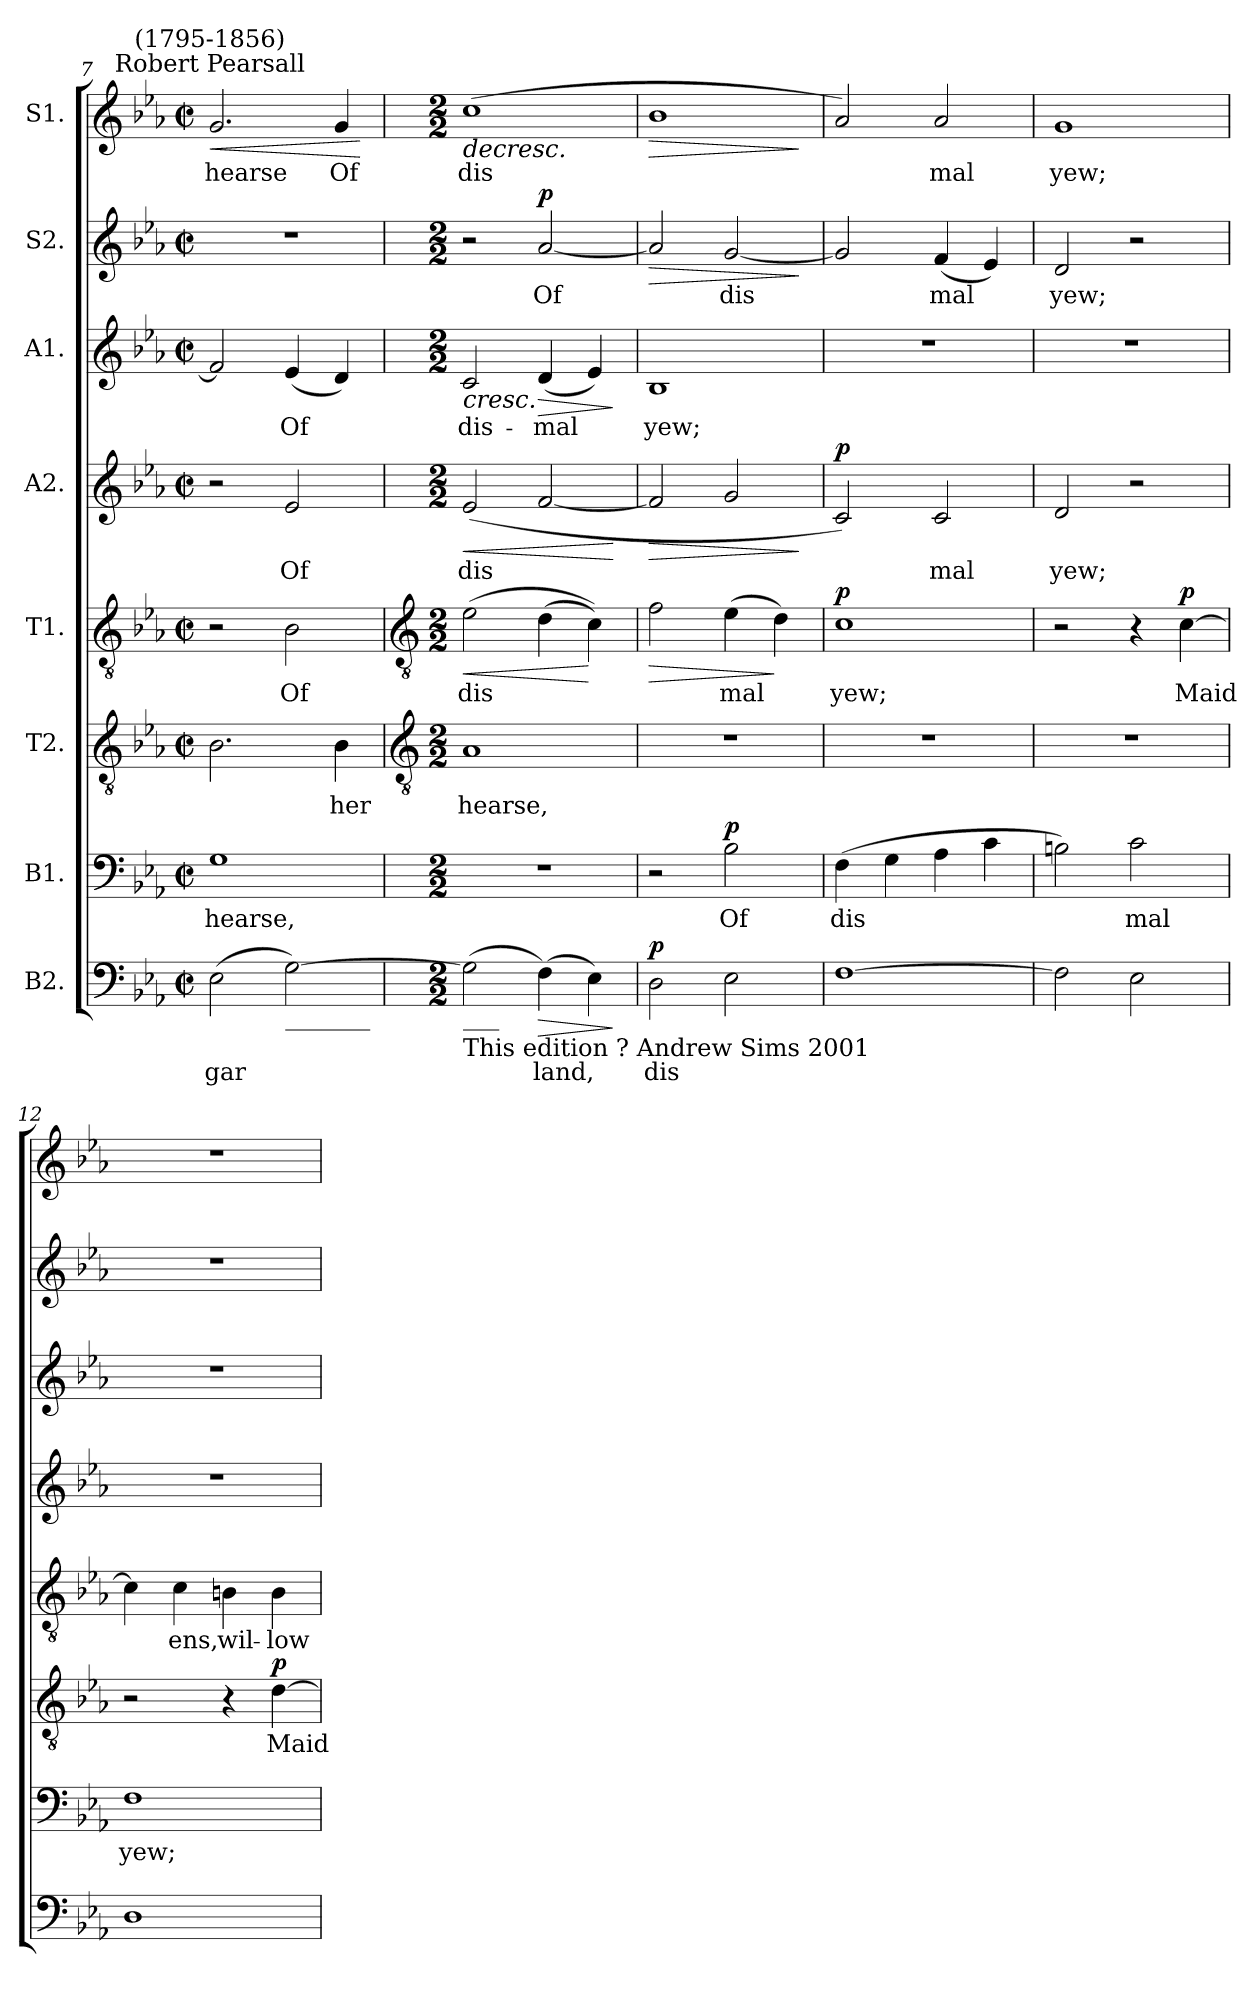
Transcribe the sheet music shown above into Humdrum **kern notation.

**kern	**text	**dynam	**kern	**text	**dynam	**kern	**text	**dynam	**kern	**text	**dynam	**kern	**text	**dynam	**kern	**text	**dynam	**kern	**text	**dynam	**kern	**text	**dynam
*part8	*part8	*part8	*part7	*part7	*part7	*part6	*part6	*part6	*part5	*part5	*part5	*part4	*part4	*part4	*part3	*part3	*part3	*part2	*part2	*part2	*part1	*part1	*part1
*staff8	*staff8	*staff8	*staff7	*staff7	*staff7	*staff6	*staff6	*staff6	*staff5	*staff5	*staff5	*staff4	*staff4	*staff4	*staff3	*staff3	*staff3	*staff2	*staff2	*staff2	*staff1	*staff1	*staff1
*I"B2.	*	*	*I"B1.	*	*	*I"T2.	*	*	*I"T1.	*	*	*I"A2.	*	*	*I"A1.	*	*	*I"S2.	*	*	*I"S1.	*	*
*clefF4	*	*	*clefF4	*	*	*clefGv2	*	*	*clefGv2	*	*	*clefG2	*	*	*clefG2	*	*	*clefG2	*	*	*clefG2	*	*
*k[b-e-a-]	*	*	*k[b-e-a-]	*	*	*k[b-e-a-]	*	*	*k[b-e-a-]	*	*	*k[b-e-a-]	*	*	*k[b-e-a-]	*	*	*k[b-e-a-]	*	*	*k[b-e-a-]	*	*
*E-:	*	*	*E-:	*	*	*E-:	*	*	*E-:	*	*	*E-:	*	*	*E-:	*	*	*E-:	*	*	*E-:	*	*
*M2/2	*	*	*M2/2	*	*	*M2/2	*	*	*M2/2	*	*	*M2/2	*	*	*M2/2	*	*	*M2/2	*	*	*M2/2	*	*
*met(c|)	*	*	*met(c|)	*	*	*met(c|)	*	*	*met(c|)	*	*	*met(c|)	*	*	*met(c|)	*	*	*met(c|)	*	*	*met(c|)	*	*
=7	=7	=7	=7	=7	=7	=7	=7	=7	=7	=7	=7	=7	=7	=7	=7	=7	=7	=7	=7	=7	=7	=7	=7
!	!	!	!	!	!	!	!	!	!	!	!	!	!	!	!	!	!	!	!	!	!LO:TX:a:cj:t=Robert Pearsall	!	!
!	!	!	!	!	!	!	!	!	!	!	!	!	!	!	!	!	!	!	!	!	!LO:TX:a:cj:t=(1795-1856)	!	!
!	!LO:LY:b	!	!	!LO:LY:b	!	!	!	!	!	!	!	!	!	!	!	!	!	!	!	!	!	!LO:LY:b	!LO:HP:b
(>2E-	gar	.	1G	hearse,	.	2.B-	.	.	2r	.	.	2r	.	.	2f]	.	.	1r	.	.	2.g	hearse	<
!LO:TX:b:t=_______	!	!	!	!	!	!	!	!	!	!	!	!	!	!	!	!	!	!	!	!	!	!	!
!	!	!	!	!	!	!	!	!	!	!LO:LY:b	!	!	!LO:LY:b	!	!	!LO:LY:b	!	!	!	!	!	!	!
[2G)	.	.	.	.	.	.	.	.	2B-	Of	.	2e-	Of	.	(<4e-	Of	.	.	.	.	.	.	.
!	!	!	!	!	!	!	!LO:LY:b	!	!	!	!	!	!	!	!	!	!	!	!	!	!	!LO:LY:b	!
.	.	.	.	.	.	4B-	her	.	.	.	.	.	.	.	4d)	.	.	.	.	.	4g	Of	.
.	.	.	.	.	.	.	.	.	.	.	.	.	.	.	.	.	.	.	.	.	.	.	[
!!LO:LB:g=z
=8	=8	=8	=8	=8	=8	=8	=8	=8	=8	=8	=8	=8	=8	=8	=8	=8	=8	=8	=8	=8	=8	=8	=8
*	*	*	*	*	*	*clefGv2	*	*	*clefGv2	*	*	*	*	*	*	*	*	*	*	*	*	*	*
*M2/2	*	*	*M2/2	*	*	*M2/2	*	*	*M2/2	*	*	*M2/2	*	*	*M2/2	*	*	*M2/2	*	*	*M2/2	*	*
!LO:TX:b:t=___	!	!	!	!	!	!	!	!	!	!	!	!	!	!	!	!	!	!	!	!	!	!	!
!LO:TX:b:t=This edition ? Andrew Sims 2001	!	!	!	!	!	!	!	!	!	!	!	!	!	!	!	!	!	!	!	!	!	!	!
!	!	!	!	!	!	!	!LO:LY:b	!	!	!LO:LY:b	!LO:HP:b	!	!LO:LY:b	!LO:HP:b	!	!LO:LY:b	!LO:HP:b	!	!	!	!	!LO:LY:b	!LO:HP:b
(>2G]	.	.	1r	.	.	1A-	hearse,	.	(>2e-	dis	<	(<2e-	dis	<	2c	dis-	<	2r	.	.	(<1cc	dis	>
!	!LO:LY:b	!LO:HP:b	!	!	!	!	!	!	!	!	!	!	!	!	!	!LO:LY:b	!LO:HP:b	!	!LO:LY:b	!LO:DY:a	!	!	!
(>4F)	land,	>	.	.	.	.	.	.	(>4d	.	.	[2f	.	.	(<4d	-mal	>	[2a-	Of	p	.	.	.
4E-)	.	.	.	.	.	.	.	.	4c))	.	[	.	.	.	4e-)	.	[	.	.	.	.	.	.
.	.	]	.	.	.	.	.	.	.	.	.	.	.	[	.	.	]	.	.	.	.	.	.
=9	=9	=9	=9	=9	=9	=9	=9	=9	=9	=9	=9	=9	=9	=9	=9	=9	=9	=9	=9	=9	=9	=9	=9
!	!LO:LY:b	!LO:DY:a	!	!	!	!	!	!	!	!	!LO:HP:b	!	!	!LO:HP:b	!	!LO:LY:b	!	!	!	!LO:HP:b	!	!	!LO:HP:b
2D	dis	p	2r	.	.	1r	.	.	2f	.	>	2f]	.	>	1B-	yew;	.	2a-]	.	>	1b-	.	>
!	!	!	!	!LO:LY:b	!LO:DY:a	!	!	!	!	!LO:LY:b	!	!	!	!	!	!	!	!	!LO:LY:b	!	!	!	!
2E-	.	.	2B-	Of	p	.	.	.	(>4e-	mal	.	2g	.	.	.	.	.	[2g	dis	.	.	.	.
.	.	.	.	.	.	.	.	.	4d)	.	]	.	.	.	.	.	.	.	.	.	.	.	.
.	.	.	.	.	.	.	.	.	.	.	.	.	.	]	.	.	.	.	.	]	.	.	]
=10	=10	=10	=10	=10	=10	=10	=10	=10	=10	=10	=10	=10	=10	=10	=10	=10	=10	=10	=10	=10	=10	=10	=10
!	!	!	!	!LO:LY:b	!	!	!	!	!	!LO:LY:b	!LO:DY:a	!	!	!LO:DY:a	!	!	!	!	!	!	!	!	!
[1F	.	.	(>4F	dis	.	1r	.	.	1c	yew;	p	2c)	.	p	1r	.	.	2g]	.	.	2a-)	.	.
.	.	.	4G	.	.	.	.	.	.	.	.	.	.	.	.	.	.	.	.	.	.	.	.
!	!	!	!	!	!	!	!	!	!	!	!	!	!LO:LY:b	!	!	!	!	!	!LO:LY:b	!	!	!LO:LY:b	!
.	.	.	4A-	.	.	.	.	.	.	.	.	2c	mal	.	.	.	.	(<4f	mal	.	2a-	mal	]
.	.	.	4c	.	.	.	.	.	.	.	.	.	.	.	.	.	.	4e-)	.	.	.	.	.
=11	=11	=11	=11	=11	=11	=11	=11	=11	=11	=11	=11	=11	=11	=11	=11	=11	=11	=11	=11	=11	=11	=11	=11
!	!	!	!	!	!	!	!	!	!	!	!	!	!LO:LY:b	!	!	!	!	!	!LO:LY:b	!	!	!LO:LY:b	!
2F]	.	.	2Bn)	.	.	1r	.	.	2r	.	.	2d	yew;	.	1r	.	.	2d	yew;	.	1g	yew;	.
!	!	!	!	!LO:LY:b	!	!	!	!	!	!	!	!	!	!	!	!	!	!	!	!	!	!	!
2E-	.	.	2c	mal	.	.	.	.	4r	.	.	2r	.	.	.	.	.	2r	.	.	.	.	.
!	!	!	!	!	!	!	!	!	!	!LO:LY:b	!LO:DY:a	!	!	!	!	!	!	!	!	!	!	!	!
.	.	.	.	.	.	.	.	.	[4c	Maid	p	.	.	.	.	.	.	.	.	.	.	.	.
=12	=12	=12	=12	=12	=12	=12	=12	=12	=12	=12	=12	=12	=12	=12	=12	=12	=12	=12	=12	=12	=12	=12	=12
!	!	!	!	!LO:LY:b	!	!	!	!	!	!	!	!	!	!	!	!	!	!	!	!	!	!	!
1D	.	.	1F	yew;	.	2r	.	.	4c]	.	.	1r	.	.	1r	.	.	1r	.	.	1r	.	.
!	!	!	!	!	!	!	!	!	!	!LO:LY:b	!	!	!	!	!	!	!	!	!	!	!	!	!
.	.	.	.	.	.	.	.	.	4c	ens,	.	.	.	.	.	.	.	.	.	.	.	.	.
!	!	!	!	!	!	!	!	!	!	!LO:LY:b	!	!	!	!	!	!	!	!	!	!	!	!	!
.	.	.	.	.	.	4r	.	.	4Bn	wil-	.	.	.	.	.	.	.	.	.	.	.	.	.
!	!	!	!	!	!	!	!LO:LY:b	!LO:DY:a	!	!LO:LY:b	!	!	!	!	!	!	!	!	!	!	!	!	!
.	.	.	.	.	.	[4d	Maid	p	4B	-low	.	.	.	.	.	.	.	.	.	.	.	.	.
=	=	=	=	=	=	=	=	=	=	=	=	=	=	=	=	=	=	=	=	=	=	=	=
*-	*-	*-	*-	*-	*-	*-	*-	*-	*-	*-	*-	*-	*-	*-	*-	*-	*-	*-	*-	*-	*-	*-	*-
